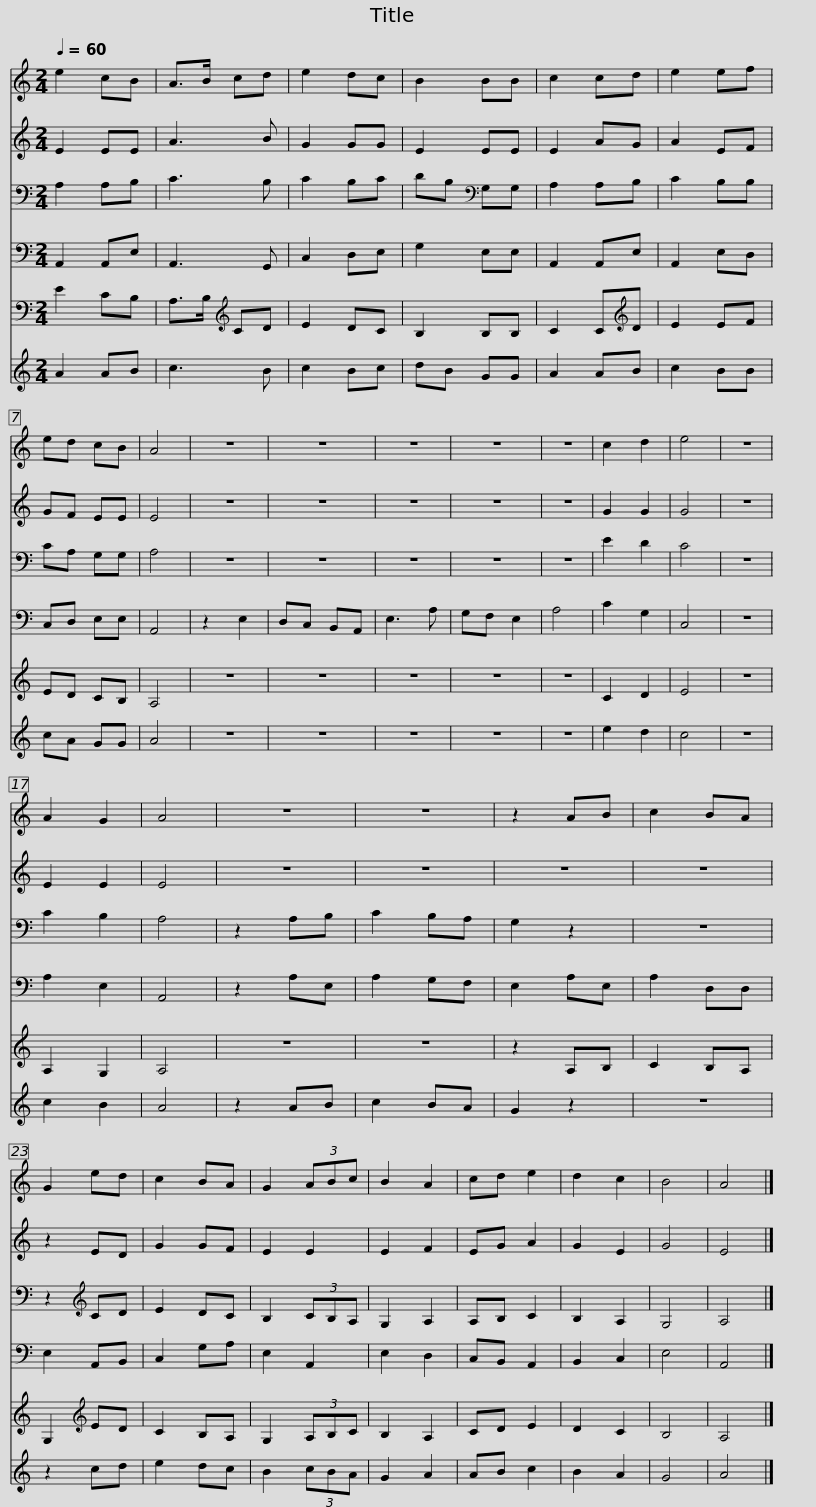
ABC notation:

X:1
%%score 1 2 3 4 5 6
L:1/8
Q:1/4=60
M:2/4
I:linebreak $
K:C
V:1 treble
V:2 treble
V:3 bass
V:4 bass
V:5 bass
V:6 treble
V:1
 e2 cB | A>B cd | e2 dc | B2 BB | c2 cd | %5
 e2 ef |$ ed cB | A4 | z4 | z4 | %10
 z4 | z4 | z4 | c2 d2 | e4 | %15
 z4 | A2 G2 | A4 | z4 | z4 |$ %20
 z2 AB | c2 BA | G2 ed | c2 BA | G2 (3ABc | %25
 B2 A2 | cd e2 | d2 c2 | B4 | A4 |] %30
V:2
 E2 EE | A3 B | G2 GG | E2 EE | E2 AG | %5
 A2 EF |$ GF EE | E4 | z4 | z4 | %10
 z4 | z4 | z4 | G2 G2 | G4 | %15
 z4 | E2 E2 | E4 | z4 | z4 |$ %20
 z4 | z4 | z2 ED | G2 GF | E2 E2 | %25
 E2 F2 | EG A2 | G2 E2 | G4 | E4 |] %30
V:3
 A,2 A,B, | C3 B, | C2 B,C | DB,[K:bass] G,G, | A,2 A,B, | %5
 C2 B,B, |$ CA, G,G, | A,4 | z4 | z4 | %10
 z4 | z4 | z4 | E2 D2 | C4 | %15
 z4 | C2 B,2 | A,4 | z2 A,B, | C2 B,A, |$ %20
 G,2 z2 | z4 | z2[K:treble] CD | E2 DC | B,2 (3CB,A, | %25
 G,2 A,2 | A,B, C2 | B,2 A,2 | G,4 | A,4 |] %30
V:4
 A,,2 A,,E, | A,,3 G,, | C,2 D,E, | G,2 E,E, | A,,2 A,,E, | %5
 A,,2 E,D, |$ C,D, E,E, | A,,4 | z2 E,2 | D,C, B,,A,, | %10
 E,3 A, | G,F, E,2 | A,4 | C2 G,2 | C,4 | %15
 z4 | A,2 E,2 | A,,4 | z2 A,E, | A,2 G,F, |$ %20
 E,2 A,E, | A,2 D,D, | E,2 A,,B,, | C,2 G,A, | E,2 A,,2 | %25
 E,2 D,2 | C,B,, A,,2 | B,,2 C,2 | E,4 | A,,4 |] %30
V:5
 E2 CB, | A,>B,[K:treble] CD | E2 DC | B,2 B,B, | C2 C[K:treble]D | %5
 E2 EF |$ ED CB, | A,4 | z4 | z4 | %10
 z4 | z4 | z4 | C2 D2 | E4 | %15
 z4 | A,2 G,2 | A,4 | z4 | z4 |$ %20
 z2 A,B, | C2 B,A, | G,2[K:treble] ED | C2 B,A, | G,2 (3A,B,C | %25
 B,2 A,2 | CD E2 | D2 C2 | B,4 | A,4 |] %30
V:6
 A2 AB | c3 B | c2 Bc | dB GG | A2 AB | %5
 c2 BB |$ cA GG | A4 | z4 | z4 | %10
 z4 | z4 | z4 | e2 d2 | c4 | %15
 z4 | c2 B2 | A4 | z2 AB | c2 BA |$ %20
 G2 z2 | z4 | z2 cd | e2 dc | B2 (3cBA | %25
 G2 A2 | AB c2 | B2 A2 | G4 | A4 |] %30
